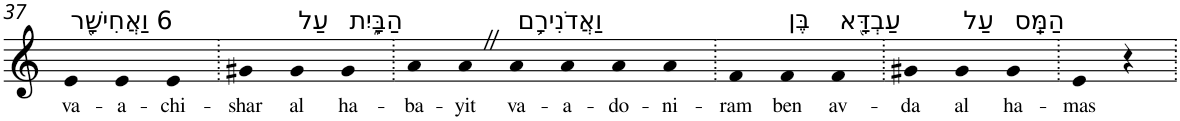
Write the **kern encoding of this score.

**kern	**text
*part1	*part1
*staff1	*staff1
*I"Piano	*
*I'Pno	*
!!LO:PB:g=z
*clefG2	*
*k[]	*
=37	=37
!LO:TX:a:t=6 וַאֲחִישָׁ֖ר	!
!	!LO:LY:b
4e	va-
!	!LO:LY:b
4e	-a-
!	!LO:LY:b
4e	-chi-
=38.	=38.
!	!LO:LY:b
4g#X	-shar
!LO:TX:a:t=עַל	!
!	!LO:LY:b
4g#	al
!LO:TX:a:t=הַבָּ֑יִת	!
!	!LO:LY:b
4g#	ha-
=39.	=39.
!	!LO:LY:b
4a	-ba-
!	!LO:LY:b
4aZ	-yit
!LO:TX:a:t=וַאֲדֹנִירָ֥ם	!
!	!LO:LY:b
4a	va-
!	!LO:LY:b
4a	-a-
!	!LO:LY:b
4a	-do-
!	!LO:LY:b
4a	-ni-
=40.	=40.
!	!LO:LY:b
4f	-ram
!LO:TX:a:t=בֶּן	!
!	!LO:LY:b
4f	ben
!LO:TX:a:t=עַבְדָּ֖א	!
!	!LO:LY:b
4f	av-
=41.	=41.
!	!LO:LY:b
4g#X	-da
!LO:TX:a:t=עַל	!
!	!LO:LY:b
4g#	al
!LO:TX:a:t=הַמַּֽס	!
!	!LO:LY:b
4g#	ha-
=42.	=42.
!	!LO:LY:b
4e	-mas
4r	.
=.	=.
*-	*-
